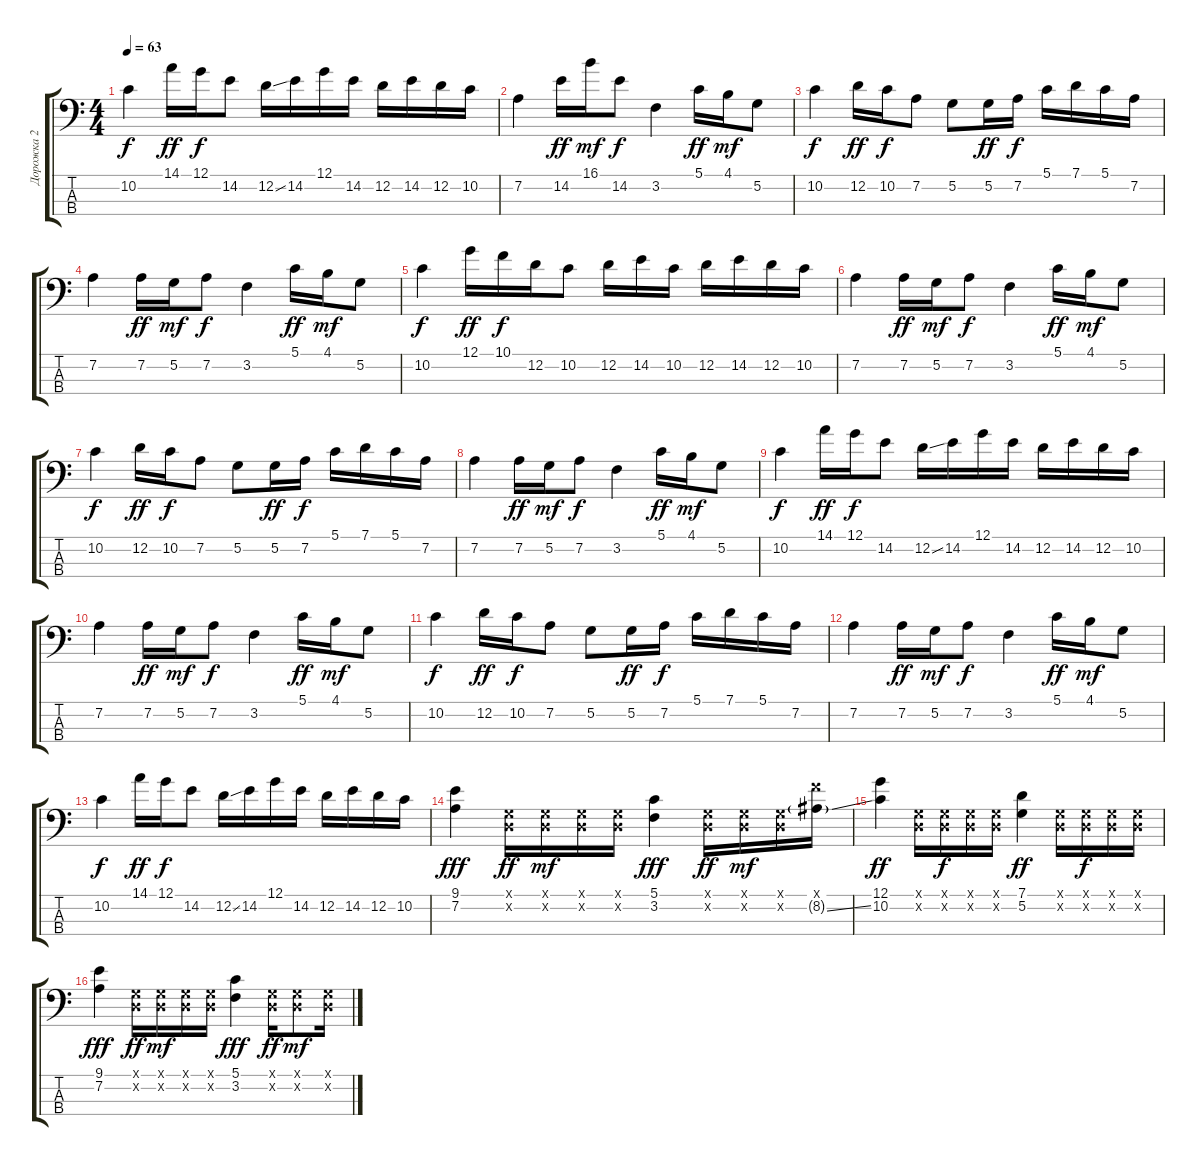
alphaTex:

\track ("Дорожка 2" "Дорожка 2") {instrument electricbassfinger}
\staff {score tabs}
\tuning (G2 D2 A1 E1) {hide}
\ts (4 4)
\tempo 63
\clef f4
\ks c
10.2.4{dy f} 14.1.16{dy ff} 12.1.16{dy f} 14.2.8 12.2{ss}.16 14.2.16 12.1.16 14.2.16 12.2.16 14.2.16 12.2.16 10.2.16 |
7.2.4 14.2.16{dy ff} 16.1.16{dy mf} 14.2.8{dy f} 3.2.4 5.1.16{dy ff} 4.1.16{dy mf} 5.2.8 |
10.2.4{dy f} 12.2.16{dy ff} 10.2.16{dy f} 7.2.8 5.2.8 5.2.16{dy ff} 7.2.16{dy f} 5.1.16 7.1.16 5.1.16 7.2.16 |
7.2.4 7.2.16{dy ff} 5.2.16{dy mf} 7.2.8{dy f} 3.2.4 5.1.16{dy ff} 4.1.16{dy mf} 5.2.8 |
10.2.4{dy f} 12.1.16{dy ff} 10.1.16{dy f} 12.2.16 10.2.8 12.2.16 14.2.16 10.2.16 12.2.16 14.2.16 12.2.16 10.2.16 |
7.2.4 7.2.16{dy ff} 5.2.16{dy mf} 7.2.8{dy f} 3.2.4 5.1.16{dy ff} 4.1.16{dy mf} 5.2.8 |
10.2.4{dy f} 12.2.16{dy ff} 10.2.16{dy f} 7.2.8 5.2.8 5.2.16{dy ff} 7.2.16{dy f} 5.1.16 7.1.16 5.1.16 7.2.16 |
7.2.4 7.2.16{dy ff} 5.2.16{dy mf} 7.2.8{dy f} 3.2.4 5.1.16{dy ff} 4.1.16{dy mf} 5.2.8 |
10.2.4{dy f} 14.1.16{dy ff} 12.1.16{dy f} 14.2.8 12.2{ss}.16 14.2.16 12.1.16 14.2.16 12.2.16 14.2.16 12.2.16 10.2.16 |
7.2.4 7.2.16{dy ff} 5.2.16{dy mf} 7.2.8{dy f} 3.2.4 5.1.16{dy ff} 4.1.16{dy mf} 5.2.8 |
10.2.4{dy f} 12.2.16{dy ff} 10.2.16{dy f} 7.2.8 5.2.8 5.2.16{dy ff} 7.2.16{dy f} 5.1.16 7.1.16 5.1.16 7.2.16 |
7.2.4 7.2.16{dy ff} 5.2.16{dy mf} 7.2.8{dy f} 3.2.4 5.1.16{dy ff} 4.1.16{dy mf} 5.2.8 |
10.2.4{dy f} 14.1.16{dy ff} 12.1.16{dy f} 14.2.8 12.2{ss}.16 14.2.16 12.1.16 14.2.16 12.2.16 14.2.16 12.2.16 10.2.16 |
(9.1 7.2).4{dy fff} (0.1{x} 0.2{x}).16{dy ff} (0.1{x} 0.2{x}).16{dy mf} (0.1{x} 0.2{x}).16 (0.1{x} 0.2{x}).16 (5.1 3.2).4{dy fff} (0.1{x} 0.2{x}).16{dy ff} (0.1{x} 0.2{x}).16{dy mf} (0.1{x} 0.2{x}).16 (10.1{x} 8.2{ss g}).16 |
(12.1 10.2).4{dy ff} (0.1{x} 0.2{x}).16 (0.1{x} 0.2{x}).16{dy f} (0.1{x} 0.2{x}).16 (0.1{x} 0.2{x}).16 (7.1 5.2).4{dy ff} (0.1{x} 0.2{x}).16 (0.1{x} 0.2{x}).16{dy f} (0.1{x} 0.2{x}).16 (0.1{x} 0.2{x}).16 |
(9.1 7.2).4{dy fff} (0.1{x} 0.2{x}).16{dy ff} (0.1{x} 0.2{x}).16{dy mf} (0.1{x} 0.2{x}).16 (0.1{x} 0.2{x}).16 (5.1 3.2).4{dy fff} (0.1{x} 0.2{x}).16{dy ff} (0.1{x} 0.2{x}).8{dy mf} (0.1{x} 0.2{x}).16
